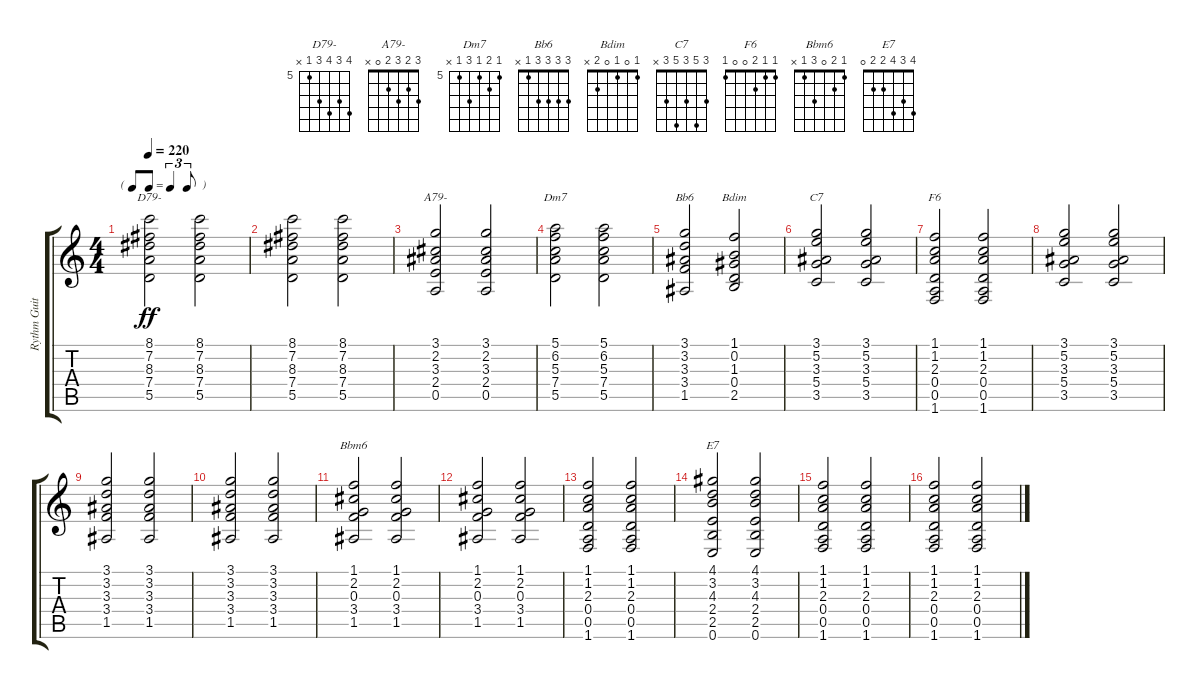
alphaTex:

\track ("Rythm Guitar" "Rythm Guit") {instrument acousticguitarsteel}
\staff {score tabs}
\tuning (E4 B3 G3 D3 A2 E2) {hide}
\chord ("D79-" 8 7 8 7 5 x) {firstfret 5}
\chord ("A79-" 3 2 3 2 0 x)
\chord ("Dm7" 5 6 5 7 5 x) {firstfret 5}
\chord ("Bb6" 3 3 3 3 1 x)
\chord ("Bdim" 1 0 1 0 2 x)
\chord ("C7" 3 5 3 5 3 x)
\chord ("F6" 1 1 2 0 0 1)
\chord ("Bbm6" 1 2 0 3 1 x)
\chord ("E7" 4 3 4 2 2 0)
\ts (4 4)
\tf triplet8th
\tempo 220
\clef g2
\ks c
(8.1 7.2 8.3 7.4 5.5).2{ch "D79-" dy ff} (8.1 7.2 8.3 7.4 5.5).2 |
(8.1 7.2 8.3 7.4 5.5).2 (8.1 7.2 8.3 7.4 5.5).2 |
(3.1 2.2 3.3 2.4 0.5).2{ch "A79-"} (3.1 2.2 3.3 2.4 0.5).2 |
(5.1 6.2 5.3 7.4 5.5).2{ch "Dm7"} (5.1 6.2 5.3 7.4 5.5).2 |
(3.1 3.2 3.3 3.4 1.5).2{ch "Bb6"} (1.1 0.2 1.3 0.4 2.5).2{ch "Bdim"} |
(3.1 5.2 3.3 5.4 3.5).2{ch "C7"} (3.1 5.2 3.3 5.4 3.5).2 |
(1.1 1.2 2.3 0.4 0.5 1.6).2{ch "F6"} (1.1 1.2 2.3 0.4 0.5 1.6).2 |
(3.1 5.2 3.3 5.4 3.5).2 (3.1 5.2 3.3 5.4 3.5).2 |
(3.1 3.2 3.3 3.4 1.5).2 (3.1 3.2 3.3 3.4 1.5).2 |
(3.1 3.2 3.3 3.4 1.5).2 (3.1 3.2 3.3 3.4 1.5).2 |
(1.1 2.2 0.3 3.4 1.5).2{ch "Bbm6"} (1.1 2.2 0.3 3.4 1.5).2 |
(1.1 2.2 0.3 3.4 1.5).2 (1.1 2.2 0.3 3.4 1.5).2 |
(1.1 1.2 2.3 0.4 0.5 1.6).2 (1.1 1.2 2.3 0.4 0.5 1.6).2 |
(4.1 3.2 4.3 2.4 2.5 0.6).2{ch "E7"} (4.1 3.2 4.3 2.4 2.5 0.6).2 |
(1.1 1.2 2.3 0.4 0.5 1.6).2 (1.1 1.2 2.3 0.4 0.5 1.6).2 |
(1.1 1.2 2.3 0.4 0.5 1.6).2 (1.1 1.2 2.3 0.4 0.5 1.6).2
